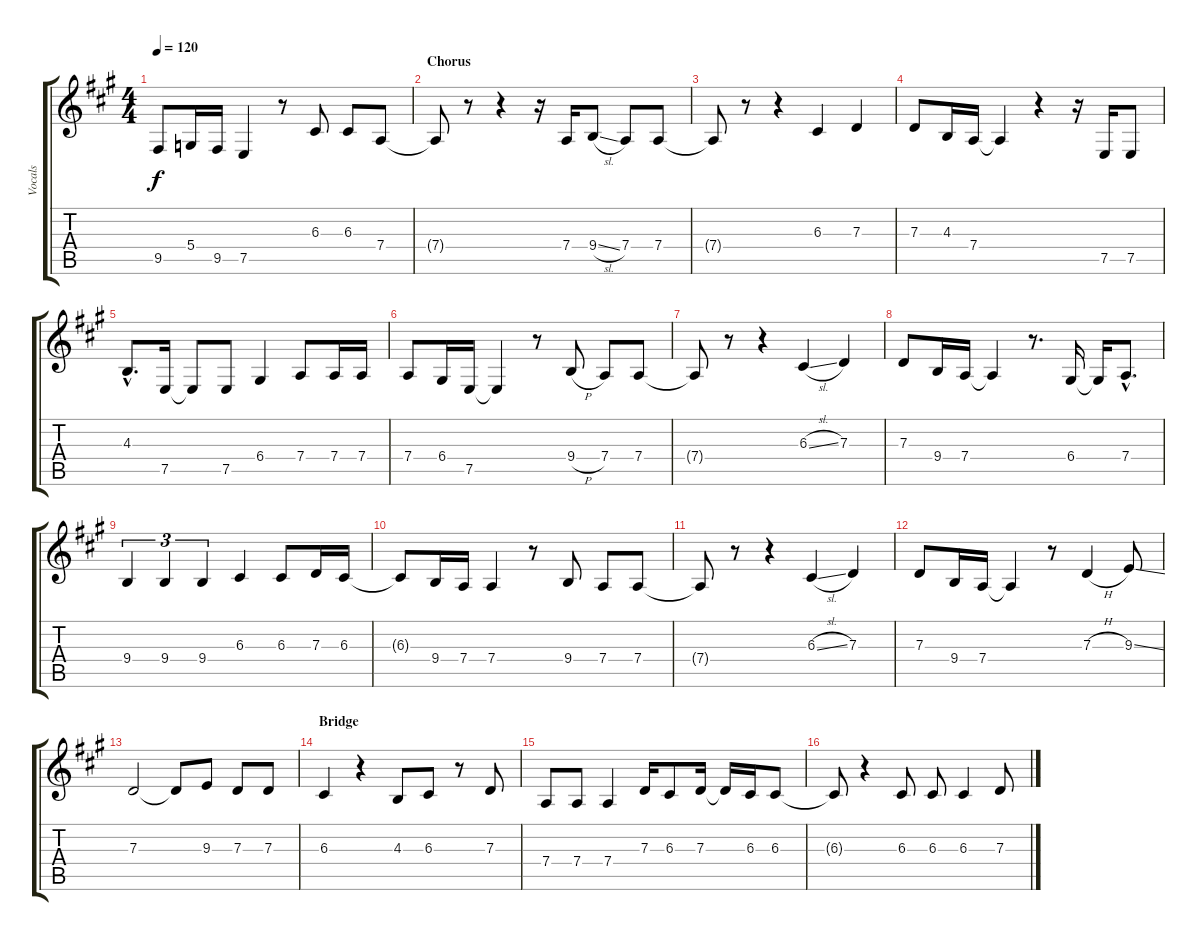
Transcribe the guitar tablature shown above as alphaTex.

\track ("Vocals" "Vocals") {instrument violin}
\staff {score tabs}
\tuning (E4 B3 G3 D3 A2 E2) {hide}
\ts (4 4)
\tempo 120
\clef g2
\ks a
9.5{t}.8{dy f} 5.4.16 9.5.16 7.5.4 r.8 6.3.8 6.3.8 7.4.8 |
\section ("" "Chorus")
7.4{t}.8 r.8 r.4 r.16 7.4.16 9.4{sl}.8 7.4.8 7.4.8 |
7.4{t}.8 r.8 r.4 6.3.4 7.3.4 |
7.3.8 4.3.16 7.4.16 7.4{t}.4 r.4 r.16 7.5.16 7.5.8 |
4.3{hac}.8{d} 7.5.16 7.5{t}.8 7.5.8 6.4.4 7.4.8 7.4.16 7.4.16 |
7.4.8 6.4.16 7.5.16 7.5{t}.4 r.8 9.4{h}.8 7.4.8 7.4.8 |
7.4{t}.8 r.8 r.4 6.3{sl}.4 7.3.4 |
7.3.8 9.4.16 7.4.16 7.4{t}.4 r.8{d} 6.4.16 6.4{t}.16 7.4{hac}.8{d} |
9.4.4{tu (3 2)} 9.4.4{tu (3 2)} 9.4.4{tu (3 2)} 6.3.4 6.3.8 7.3.16 6.3.16 |
6.3{t}.8 9.4.16 7.4.16 7.4.4 r.8 9.4.8 7.4.8 7.4.8 |
7.4{t}.8 r.8 r.4 6.3{sl}.4 7.3.4 |
7.3.8 9.4.16 7.4.16 7.4{t}.4 r.8 7.3{h}.4 9.3{ss}.8 |
7.3.2 7.3{t}.8 9.3.8 7.3.8 7.3.8 |
\section ("" "Bridge")
6.3.4 r.4 4.3.8 6.3.8 r.8 7.3.8 |
7.4.8 7.4.8 7.4.4 7.3.16 6.3.8 7.3.16 7.3{t}.16 6.3.16 6.3.8 |
6.3{t}.8 r.4 6.3.8 6.3.8 6.3.4 7.3.8
